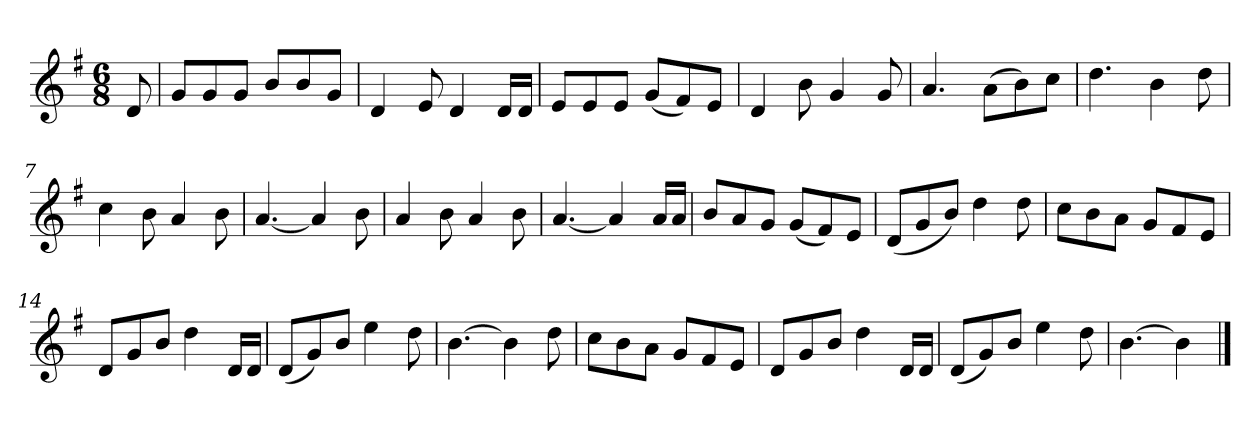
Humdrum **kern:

**kern
*part1
*staff1
*k[f#]
*M6/8
*MM120
=
8d
=1
8gL
8g
8gJ
8bL
8b
8gJ
=2
4d
8e
4d
16dLL
16dJJ
=3
8eL
8e
8eJ
(8gL
8f#)
8eJ
=4
4d
8b
4g
8g
=5
4.a
(8aL
8b)
8ccJ
=6
4.dd
4b
8dd
=7
4cc
8b
4a
8b
=8
[4.a
4a]
8b
=9
4a
8b
4a
8b
=10
[4.a
4a]
16aLL
16aJJ
=11
8bL
8a
8gJ
(8gL
8f#)
8eJ
=12
(8dL
8g
8bJ)
4dd
8dd
=13
8ccL
8b
8aJ
8gL
8f#
8eJ
=14
8dL
8g
8bJ
4dd
16dLL
16dJJ
=15
(8dL
8g)
8bJ
4ee
8dd
=16
[4.b
4b]
8dd
=17
8ccL
8b
8aJ
8gL
8f#
8eJ
=18
8dL
8g
8bJ
4dd
16dLL
16dJJ
=19
(8dL
8g)
8bJ
4ee
8dd
=20
[4.b
4b]
==
*-
